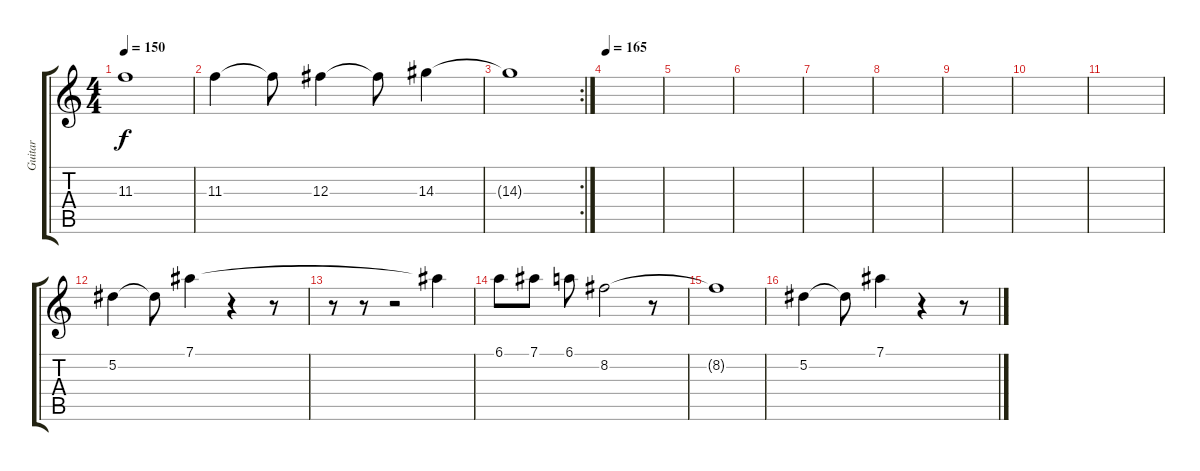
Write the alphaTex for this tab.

\track ("Guitar" "Guitar") {instrument overdrivenguitar}
\staff {score tabs}
\tuning (Eb4 Bb3 Gb3 Db3 Ab2 Eb2) {hide}
\ts (4 4)
\tempo 150
\clef g2
\ks c
11.3{t}.1{dy f} |
11.3.4 11.3{t}.8 12.3.4 12.3{t}.8 14.3.4 |
\rc 2
14.3{t}.1 |
\tempo 165
|
|
|
|
|
|
|
|
5.2.4 5.2{t}.8 7.1.4 r.4 r.8 |
r.8 r.8 r.2 7.1{t}.4 |
6.1.8 7.1.8 6.1.8 8.2.2 r.8 |
8.2{t}.1 |
5.2.4 5.2{t}.8 7.1.4 r.4 r.8
